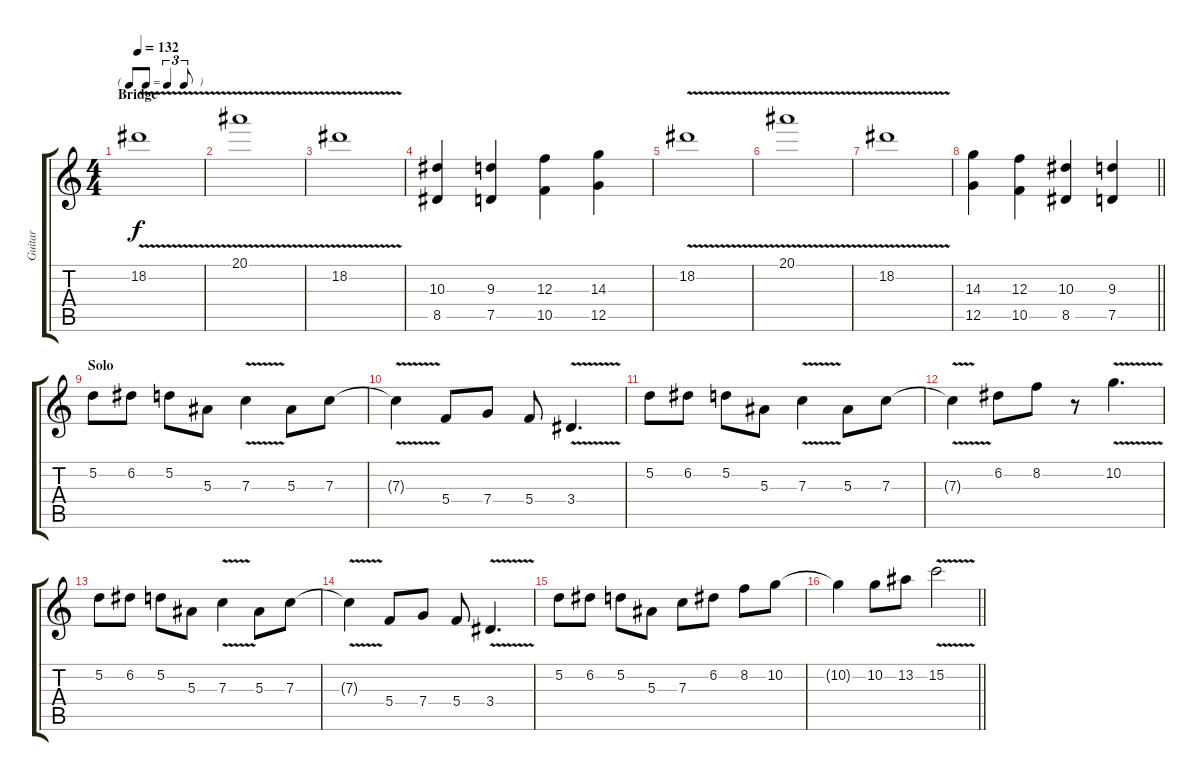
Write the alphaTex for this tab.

\track ("Guitar" "Guitar") {instrument electricguitarclean}
\staff {score tabs}
\tuning (D4 A3 F3 C3 G2 C2) {hide}
\ts (4 4)
\tf triplet8th
\section ("" "Bridge")
\tempo 132
\clef g2
\ks c
18.2{v}.1{dy f} |
20.1{v}.1 |
18.2{v}.1 |
(10.3 8.5).4 (9.3 7.5).4 (12.3 10.5).4 (14.3 12.5).4 |
18.2{v}.1 |
20.1{v}.1 |
18.2{v}.1 |
\barLineRight lightlight
(14.3 12.5).4 (12.3 10.5).4 (10.3 8.5).4 (9.3 7.5).4 |
\section ("" "Solo")
5.2.8 6.2.8 5.2.8 5.3.8 7.3{v}.4 5.3.8 7.3.8 |
7.3{v t}.4 5.4.8 7.4.8 5.4.8 3.4{v}.4{d} |
5.2.8 6.2.8 5.2.8 5.3.8 7.3{v}.4 5.3.8 7.3.8 |
7.3{v t}.4 6.2.8 8.2.8 r.8 10.2{v}.4{d} |
5.2.8 6.2.8 5.2.8 5.3.8 7.3{v}.4 5.3.8 7.3.8 |
7.3{v t}.4 5.4.8 7.4.8 5.4.8 3.4{v}.4{d} |
5.2.8 6.2.8 5.2.8 5.3.8 7.3.8 6.2.8 8.2.8 10.2.8 |
\barLineRight lightlight
10.2{t}.4 10.2.8 13.2.8 15.2{v}.2
